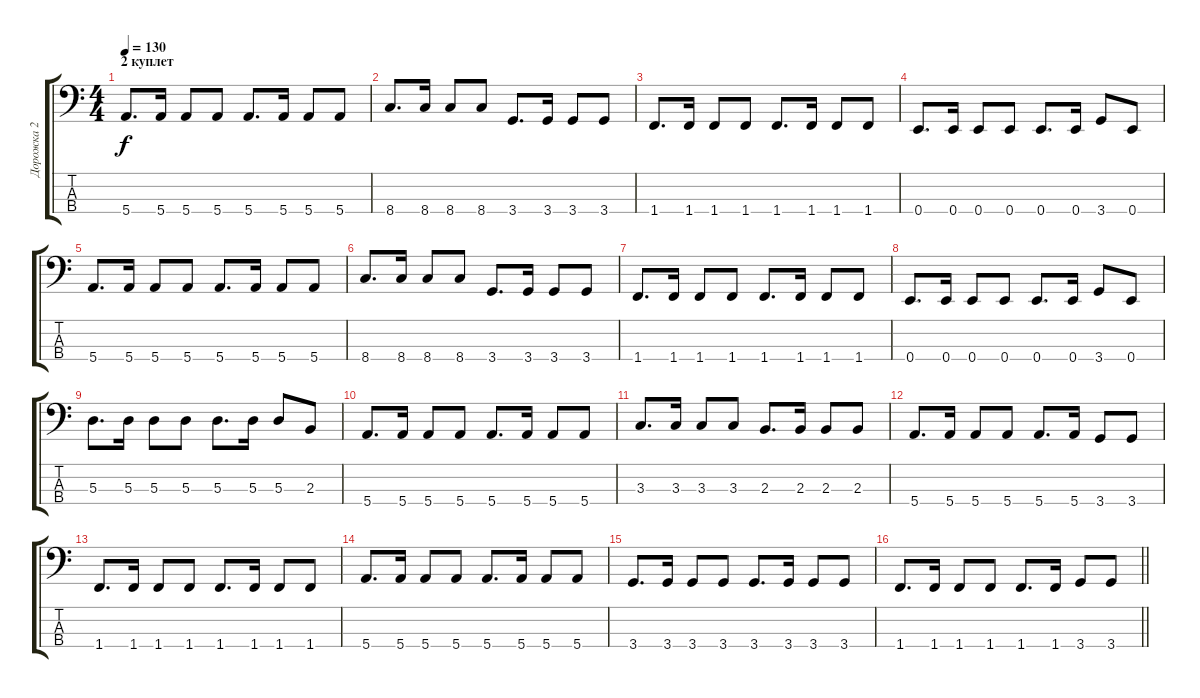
\track ("Дорожка 2" "Дорожка 2") {instrument electricbassfinger}
\staff {score tabs}
\tuning (G2 D2 A1 E1) {hide}
\ts (4 4)
\section ("" "2 куплет")
\tempo 130
\clef f4
\ks c
5.4.8{d dy f} 5.4.16 5.4.8 5.4.8 5.4.8{d} 5.4.16 5.4.8 5.4.8 |
8.4.8{d} 8.4.16 8.4.8 8.4.8 3.4.8{d} 3.4.16 3.4.8 3.4.8 |
1.4.8{d} 1.4.16 1.4.8 1.4.8 1.4.8{d} 1.4.16 1.4.8 1.4.8 |
0.4.8{d} 0.4.16 0.4.8 0.4.8 0.4.8{d} 0.4.16 3.4.8 0.4.8 |
5.4.8{d} 5.4.16 5.4.8 5.4.8 5.4.8{d} 5.4.16 5.4.8 5.4.8 |
8.4.8{d} 8.4.16 8.4.8 8.4.8 3.4.8{d} 3.4.16 3.4.8 3.4.8 |
1.4.8{d} 1.4.16 1.4.8 1.4.8 1.4.8{d} 1.4.16 1.4.8 1.4.8 |
0.4.8{d} 0.4.16 0.4.8 0.4.8 0.4.8{d} 0.4.16 3.4.8 0.4.8 |
5.3.8{d} 5.3.16 5.3.8 5.3.8 5.3.8{d} 5.3.16 5.3.8 2.3.8 |
5.4.8{d} 5.4.16 5.4.8 5.4.8 5.4.8{d} 5.4.16 5.4.8 5.4.8 |
3.3.8{d} 3.3.16 3.3.8 3.3.8 2.3.8{d} 2.3.16 2.3.8 2.3.8 |
5.4.8{d} 5.4.16 5.4.8 5.4.8 5.4.8{d} 5.4.16 3.4.8 3.4.8 |
1.4.8{d} 1.4.16 1.4.8 1.4.8 1.4.8{d} 1.4.16 1.4.8 1.4.8 |
5.4.8{d} 5.4.16 5.4.8 5.4.8 5.4.8{d} 5.4.16 5.4.8 5.4.8 |
3.4.8{d} 3.4.16 3.4.8 3.4.8 3.4.8{d} 3.4.16 3.4.8 3.4.8 |
\barLineRight lightlight
1.4.8{d} 1.4.16 1.4.8 1.4.8 1.4.8{d} 1.4.16 3.4.8 3.4.8
